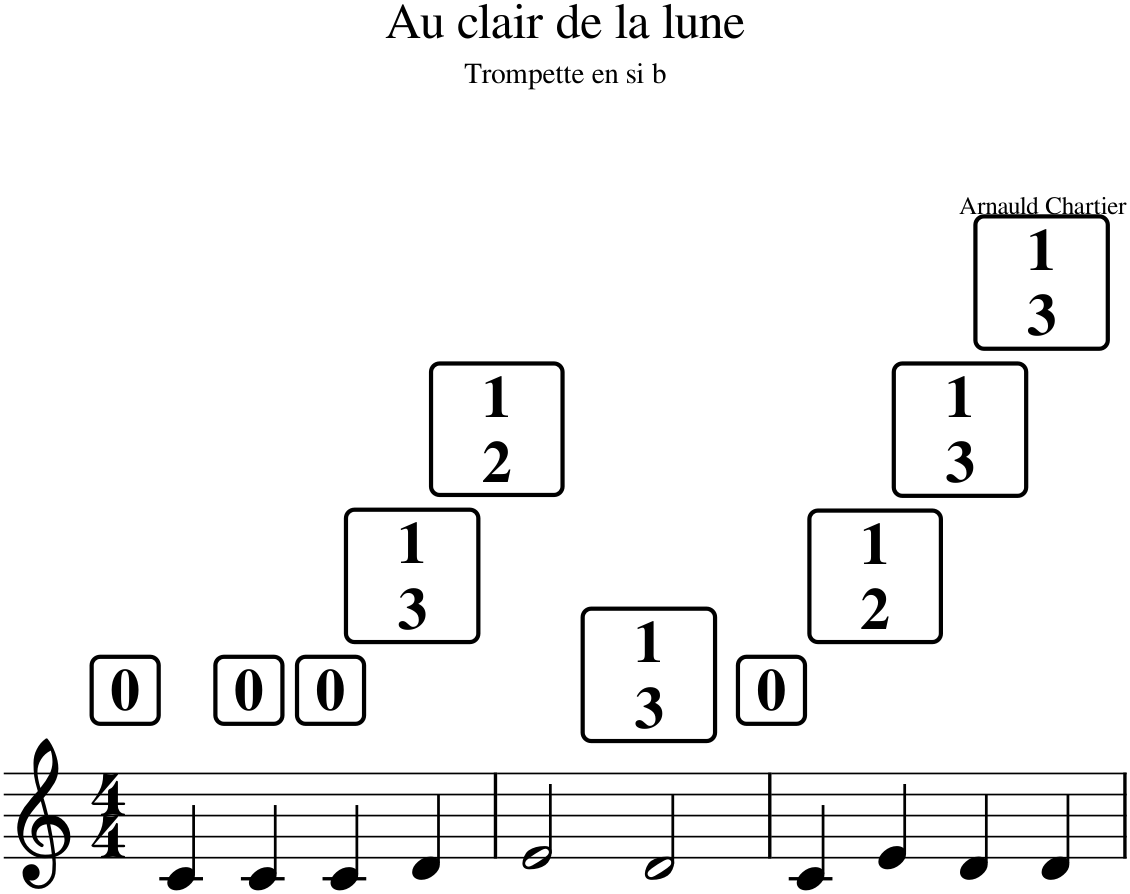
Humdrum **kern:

**kern
*part1
*staff1
*I"Piano
*I'Pno.
*clefG2
*k[]
*M4/4
!!LO:REH:place=s1:a:t=3:qo=3
!!LO:REH:place=s1:a:B:cj:fs=14:t=1:qo=3
!!LO:REH:place=s1:a:B:cj:fs=14:t=0:qo=2
!!LO:REH:place=s1:a:B:cj:fs=14:t=0:qo=1
!!LO:REH:place=s1:a:B:cj:fs=14:t=0
=1
4c/
4c/
4c/
4d/
!!LO:REH:place=s1:a:t=3:qo=2
!!LO:REH:place=s1:a:B:cj:fs=14:t=1:qo=2
!!LO:REH:place=s1:a:t=2
!!LO:REH:place=s1:a:B:cj:fs=14:t=1
=2
2e/
2d/
!!LO:REH:place=s1:a:t=3:qo=3
!!LO:REH:place=s1:a:B:cj:fs=14:t=1:qo=3
!!LO:REH:place=s1:a:t=3:qo=2
!!LO:REH:place=s1:a:B:cj:fs=14:t=1:qo=2
!!LO:REH:place=s1:a:t=2:qo=1
!!LO:REH:place=s1:a:B:cj:fs=14:t=1:qo=1
!!LO:REH:place=s1:a:B:cj:fs=14:t=0
=3
4c/
4e/
4d/
4d/
=
*-
